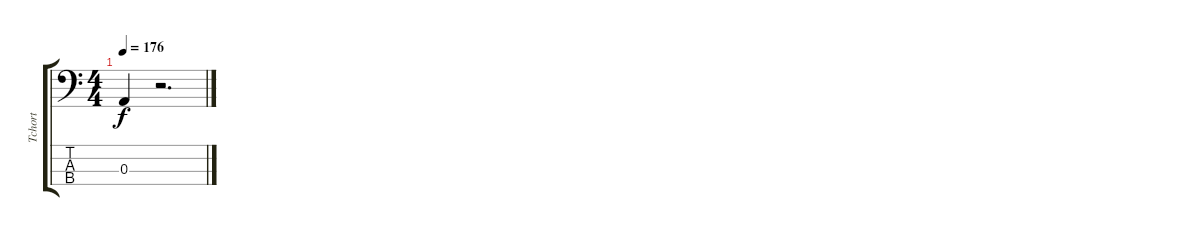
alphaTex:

\track ("Tchort" "Tchort") {instrument electricbasspick}
\staff {score tabs}
\tuning (G2 D2 A1 E1) {hide}
\ts (4 4)
\tempo 176
\clef f4
\ks c
0.3.4{dy f} r.2{d}
